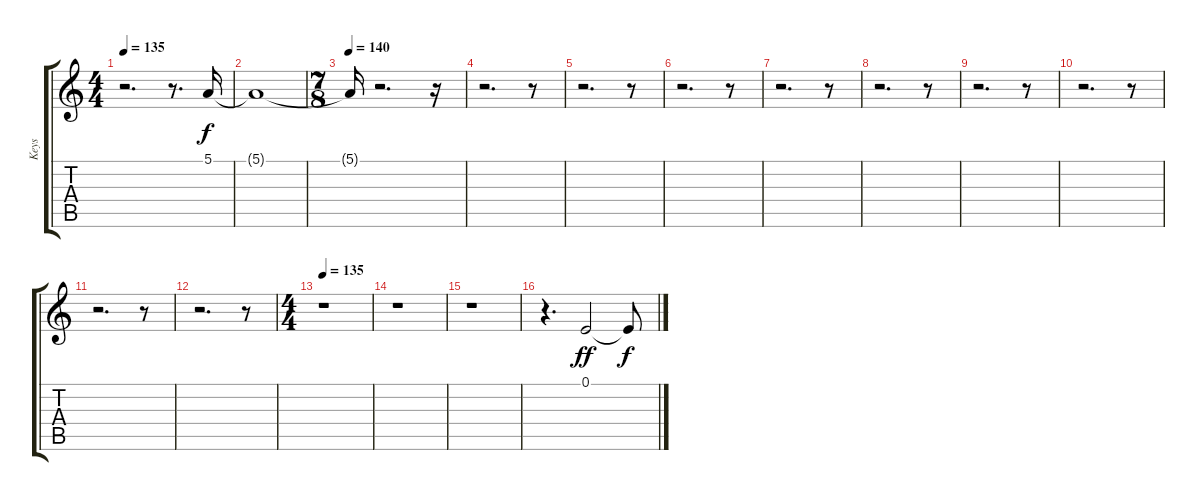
\track ("Keys" "Keys") {instrument fx2soundtrack}
\staff {score tabs}
\tuning (E4 B3 G3 D3 A2 E2) {hide}
\ts (4 4)
\tempo 135
\clef g2
\ks c
r.2{d dy f} r.8{d} 5.1.16{balance 9} |
5.1{t}.1 |
\ts (7 8)
\tempo 140
5.1{t}.16 r.2{d} r.16 |
r.2{d} r.8 |
r.2{d} r.8 |
r.2{d} r.8 |
r.2{d} r.8 |
r.2{d} r.8 |
r.2{d} r.8 |
r.2{d} r.8 |
r.2{d} r.8 |
r.2{d} r.8 |
\ts (4 4)
\tempo 135
r.1 |
r.1 |
r.1 |
r.4{d} 0.1.2{dy ff balance 8} 0.1{t}.8{dy f}
